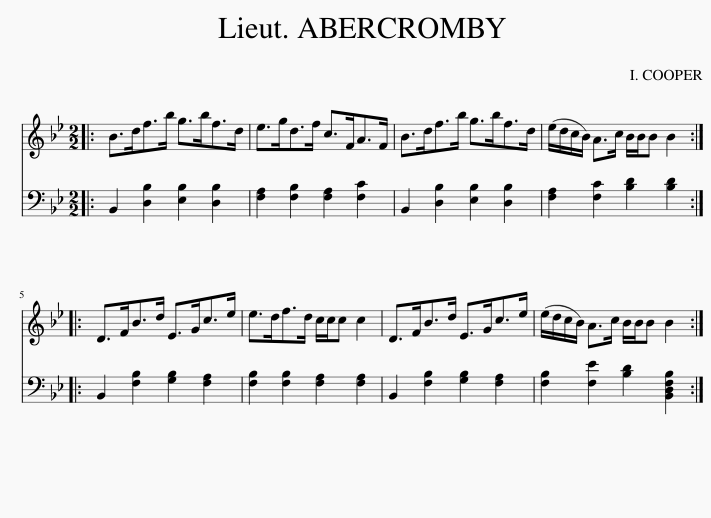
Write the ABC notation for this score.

X:1
%%score 1 2
L:1/8
M:2/2
I:linebreak $
K:Bb
V:1 treble
V:2 bass
V:1
|: B>df>b g>bf>d | e>gd>f c>FA>F | B>df>b g>bf>d | (e/d/c/B/) A>c B/B/B B2 ::$ D>FB>d E>Gc>e | %5
 e>df>d c/c/c c2 | D>FB>d E>Gc>e | (e/d/c/B/) A>c B/B/B B2 :| %8
V:2
|: B,,2 [D,B,]2 [E,B,]2 [D,B,]2 | [F,A,]2 [F,B,]2 [F,A,]2 [F,C]2 | B,,2 [D,B,]2 [E,B,]2 [D,B,]2 | [F,A,]2 [F,C]2 [B,D]2 [B,D]2 ::$ B,,2 [F,B,]2 [G,B,]2 [F,A,]2 | %5
 [F,B,]2 [F,B,]2 [F,A,]2 [F,A,]2 | B,,2 [F,B,]2 [G,B,]2 [F,A,]2 | [F,B,]2 [F,E]2 [B,D]2 [B,,D,F,B,]2 :| %8
